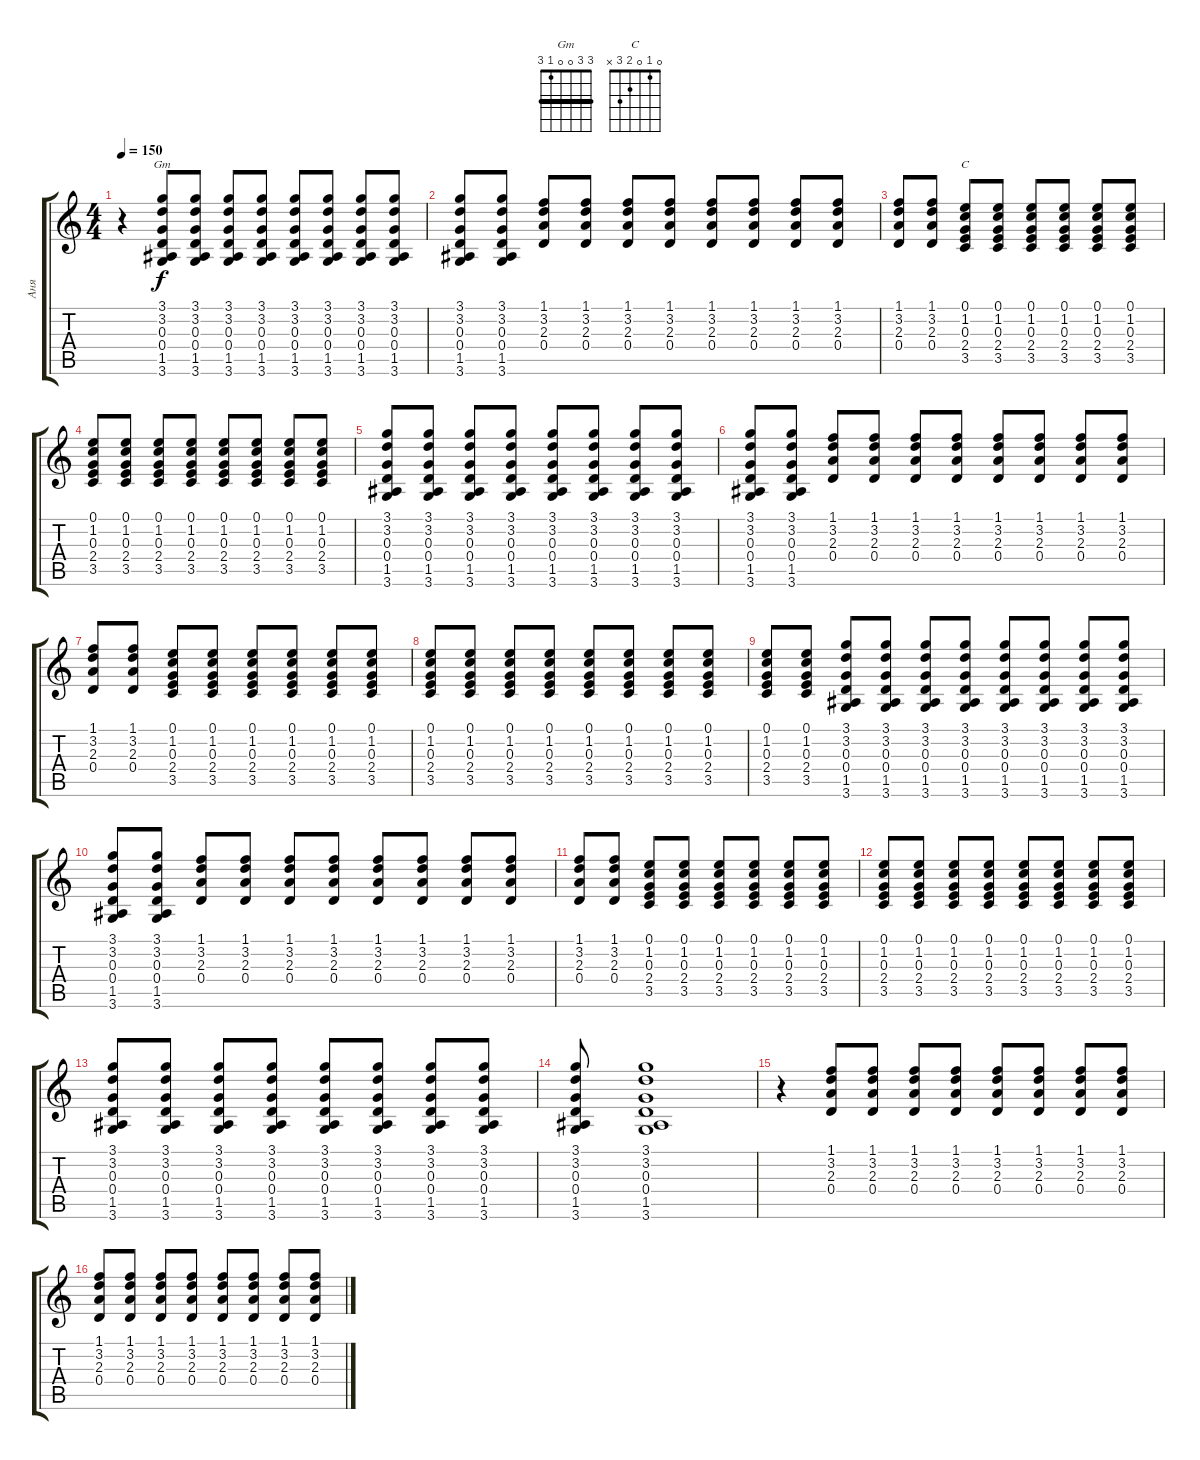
\track ("Аня" "Аня") {instrument acousticguitarnylon}
\staff {score tabs}
\tuning (E4 B3 G3 D3 A2 E2) {hide}
\chord ("Gm" 3 3 0 0 1 3) {barre 3}
\chord ("C" 0 1 0 2 3 x)
\ts (4 4)
\tempo 150
\clef g2
\ks c
r.4{dy f} (3.1 3.2 0.3 0.4 1.5 3.6).8{ch "Gm"} (3.1 3.2 0.3 0.4 1.5 3.6).8 (3.1 3.2 0.3 0.4 1.5 3.6).8 (3.1 3.2 0.3 0.4 1.5 3.6).8 (3.1 3.2 0.3 0.4 1.5 3.6).8 (3.1 3.2 0.3 0.4 1.5 3.6).8 (3.1 3.2 0.3 0.4 1.5 3.6).8 (3.1 3.2 0.3 0.4 1.5 3.6).8 |
(3.1 3.2 0.3 0.4 1.5 3.6).8 (3.1 3.2 0.3 0.4 1.5 3.6).8 (1.1 3.2 2.3 0.4).8 (1.1 3.2 2.3 0.4).8 (1.1 3.2 2.3 0.4).8 (1.1 3.2 2.3 0.4).8 (1.1 3.2 2.3 0.4).8 (1.1 3.2 2.3 0.4).8 (1.1 3.2 2.3 0.4).8 (1.1 3.2 2.3 0.4).8 |
(1.1 3.2 2.3 0.4).8 (1.1 3.2 2.3 0.4).8 (0.1 1.2 0.3 2.4 3.5).8{ch "C"} (0.1 1.2 0.3 2.4 3.5).8 (0.1 1.2 0.3 2.4 3.5).8 (0.1 1.2 0.3 2.4 3.5).8 (0.1 1.2 0.3 2.4 3.5).8 (0.1 1.2 0.3 2.4 3.5).8 |
(0.1 1.2 0.3 2.4 3.5).8 (0.1 1.2 0.3 2.4 3.5).8 (0.1 1.2 0.3 2.4 3.5).8 (0.1 1.2 0.3 2.4 3.5).8 (0.1 1.2 0.3 2.4 3.5).8 (0.1 1.2 0.3 2.4 3.5).8 (0.1 1.2 0.3 2.4 3.5).8 (0.1 1.2 0.3 2.4 3.5).8 |
(3.1 3.2 0.3 0.4 1.5 3.6).8 (3.1 3.2 0.3 0.4 1.5 3.6).8 (3.1 3.2 0.3 0.4 1.5 3.6).8 (3.1 3.2 0.3 0.4 1.5 3.6).8 (3.1 3.2 0.3 0.4 1.5 3.6).8 (3.1 3.2 0.3 0.4 1.5 3.6).8 (3.1 3.2 0.3 0.4 1.5 3.6).8 (3.1 3.2 0.3 0.4 1.5 3.6).8 |
(3.1 3.2 0.3 0.4 1.5 3.6).8 (3.1 3.2 0.3 0.4 1.5 3.6).8 (1.1 3.2 2.3 0.4).8 (1.1 3.2 2.3 0.4).8 (1.1 3.2 2.3 0.4).8 (1.1 3.2 2.3 0.4).8 (1.1 3.2 2.3 0.4).8 (1.1 3.2 2.3 0.4).8 (1.1 3.2 2.3 0.4).8 (1.1 3.2 2.3 0.4).8 |
(1.1 3.2 2.3 0.4).8 (1.1 3.2 2.3 0.4).8 (0.1 1.2 0.3 2.4 3.5).8 (0.1 1.2 0.3 2.4 3.5).8 (0.1 1.2 0.3 2.4 3.5).8 (0.1 1.2 0.3 2.4 3.5).8 (0.1 1.2 0.3 2.4 3.5).8 (0.1 1.2 0.3 2.4 3.5).8 |
(0.1 1.2 0.3 2.4 3.5).8 (0.1 1.2 0.3 2.4 3.5).8 (0.1 1.2 0.3 2.4 3.5).8 (0.1 1.2 0.3 2.4 3.5).8 (0.1 1.2 0.3 2.4 3.5).8 (0.1 1.2 0.3 2.4 3.5).8 (0.1 1.2 0.3 2.4 3.5).8 (0.1 1.2 0.3 2.4 3.5).8 |
(0.1 1.2 0.3 2.4 3.5).8 (0.1 1.2 0.3 2.4 3.5).8 (3.1 3.2 0.3 0.4 1.5 3.6).8 (3.1 3.2 0.3 0.4 1.5 3.6).8 (3.1 3.2 0.3 0.4 1.5 3.6).8 (3.1 3.2 0.3 0.4 1.5 3.6).8 (3.1 3.2 0.3 0.4 1.5 3.6).8 (3.1 3.2 0.3 0.4 1.5 3.6).8 (3.1 3.2 0.3 0.4 1.5 3.6).8 (3.1 3.2 0.3 0.4 1.5 3.6).8 |
(3.1 3.2 0.3 0.4 1.5 3.6).8 (3.1 3.2 0.3 0.4 1.5 3.6).8 (1.1 3.2 2.3 0.4).8 (1.1 3.2 2.3 0.4).8 (1.1 3.2 2.3 0.4).8 (1.1 3.2 2.3 0.4).8 (1.1 3.2 2.3 0.4).8 (1.1 3.2 2.3 0.4).8 (1.1 3.2 2.3 0.4).8 (1.1 3.2 2.3 0.4).8 |
(1.1 3.2 2.3 0.4).8 (1.1 3.2 2.3 0.4).8 (0.1 1.2 0.3 2.4 3.5).8 (0.1 1.2 0.3 2.4 3.5).8 (0.1 1.2 0.3 2.4 3.5).8 (0.1 1.2 0.3 2.4 3.5).8 (0.1 1.2 0.3 2.4 3.5).8 (0.1 1.2 0.3 2.4 3.5).8 |
(0.1 1.2 0.3 2.4 3.5).8 (0.1 1.2 0.3 2.4 3.5).8 (0.1 1.2 0.3 2.4 3.5).8 (0.1 1.2 0.3 2.4 3.5).8 (0.1 1.2 0.3 2.4 3.5).8 (0.1 1.2 0.3 2.4 3.5).8 (0.1 1.2 0.3 2.4 3.5).8 (0.1 1.2 0.3 2.4 3.5).8 |
(3.1 3.2 0.3 0.4 1.5 3.6).8 (3.1 3.2 0.3 0.4 1.5 3.6).8 (3.1 3.2 0.3 0.4 1.5 3.6).8 (3.1 3.2 0.3 0.4 1.5 3.6).8 (3.1 3.2 0.3 0.4 1.5 3.6).8 (3.1 3.2 0.3 0.4 1.5 3.6).8 (3.1 3.2 0.3 0.4 1.5 3.6).8 (3.1 3.2 0.3 0.4 1.5 3.6).8 |
(3.1 3.2 0.3 0.4 1.5 3.6).8 (3.1 3.2 0.3 0.4 1.5 3.6).1 |
r.4 (1.1 3.2 2.3 0.4).8 (1.1 3.2 2.3 0.4).8 (1.1 3.2 2.3 0.4).8 (1.1 3.2 2.3 0.4).8 (1.1 3.2 2.3 0.4).8 (1.1 3.2 2.3 0.4).8 (1.1 3.2 2.3 0.4).8 (1.1 3.2 2.3 0.4).8 |
(1.1 3.2 2.3 0.4).8 (1.1 3.2 2.3 0.4).8 (1.1 3.2 2.3 0.4).8 (1.1 3.2 2.3 0.4).8 (1.1 3.2 2.3 0.4).8 (1.1 3.2 2.3 0.4).8 (1.1 3.2 2.3 0.4).8 (1.1 3.2 2.3 0.4).8
